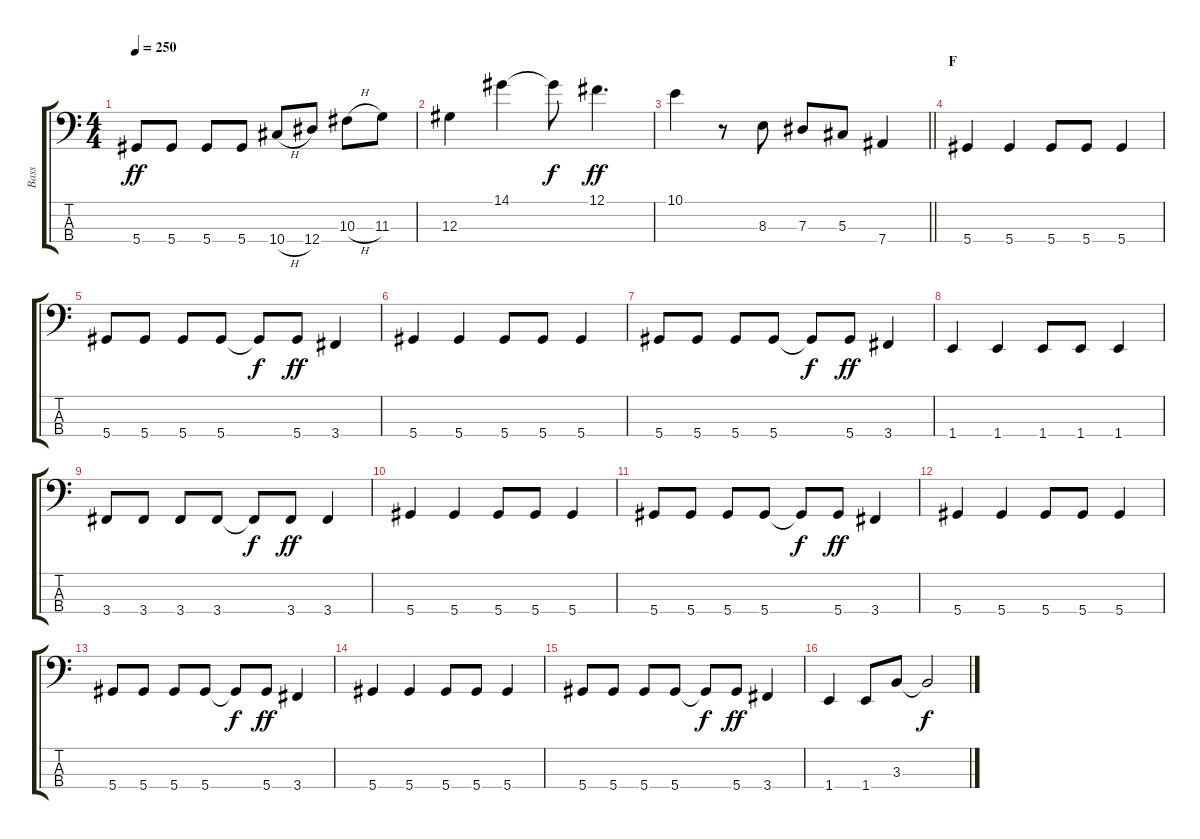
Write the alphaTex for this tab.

\track ("Bass" "Bass") {instrument electricbasspick}
\staff {score tabs}
\tuning (Gb2 Db2 Ab1 Eb1) {hide}
\ts (4 4)
\tempo 250
\clef f4
\ks c
5.4.8{dy ff} 5.4.8 5.4.8 5.4.8 10.4{h}.8 12.4.8 10.3{h}.8 11.3.8 |
12.3.4 14.1.4 14.1{t}.8{dy f} 12.1.4{d dy ff} |
\barLineRight lightlight
10.1.4 r.8 8.3.8 7.3.8 5.3.8 7.4.4 |
\section ("" "F")
5.4.4 5.4.4 5.4.8 5.4.8 5.4.4 |
5.4.8 5.4.8 5.4.8 5.4.8 5.4{t}.8{dy f} 5.4.8{dy ff} 3.4.4 |
5.4.4 5.4.4 5.4.8 5.4.8 5.4.4 |
5.4.8 5.4.8 5.4.8 5.4.8 5.4{t}.8{dy f} 5.4.8{dy ff} 3.4.4 |
1.4.4 1.4.4 1.4.8 1.4.8 1.4.4 |
3.4.8 3.4.8 3.4.8 3.4.8 3.4{t}.8{dy f} 3.4.8{dy ff} 3.4.4 |
5.4.4 5.4.4 5.4.8 5.4.8 5.4.4 |
5.4.8 5.4.8 5.4.8 5.4.8 5.4{t}.8{dy f} 5.4.8{dy ff} 3.4.4 |
5.4.4 5.4.4 5.4.8 5.4.8 5.4.4 |
5.4.8 5.4.8 5.4.8 5.4.8 5.4{t}.8{dy f} 5.4.8{dy ff} 3.4.4 |
5.4.4 5.4.4 5.4.8 5.4.8 5.4.4 |
5.4.8 5.4.8 5.4.8 5.4.8 5.4{t}.8{dy f} 5.4.8{dy ff} 3.4.4 |
1.4.4 1.4.8 3.3.8 3.3{t}.2{dy f}
